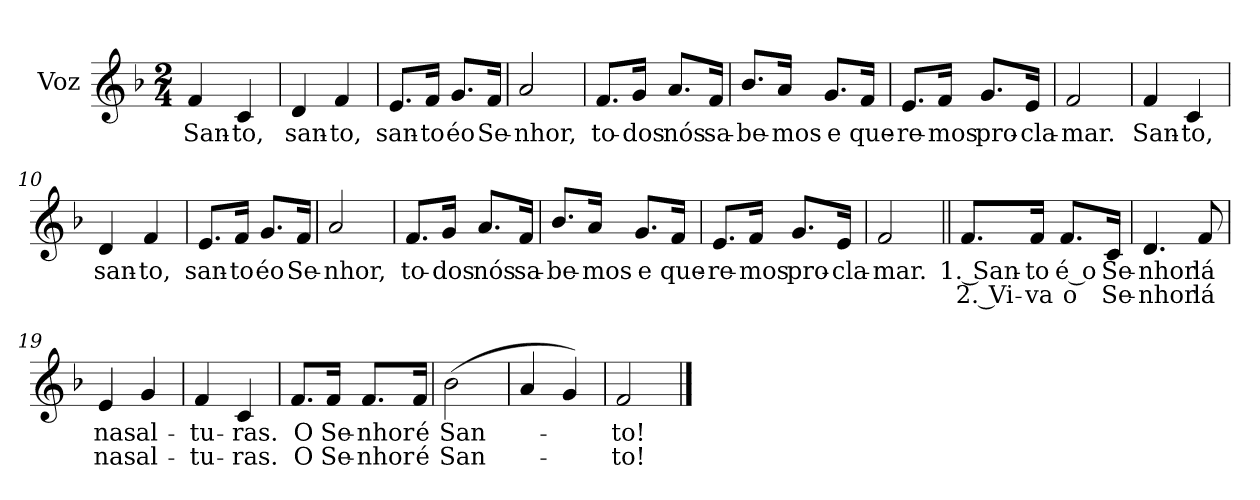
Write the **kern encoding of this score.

**kern	**text	**text
*part1	*part1	*part1
*staff1	*staff1	*staff1
*I"Voz	*	*
*I'Vo.	*	*
*clefG2	*	*
*k[b-]	*	*
*M2/4	*	*
*MM100	*	*
=1	=1	=1
!	!LO:LY:b	!
4f/	San-	.
!	!LO:LY:b	!
4c/	-to,	.
=2	=2	=2
!	!LO:LY:b	!
4d/	san-	.
!	!LO:LY:b	!
4f/	-to,	.
=3	=3	=3
!	!LO:LY:b	!
8.e/L	san-	.
!	!LO:LY:b	!
16f/Jk	-to	.
!	!LO:LY:b	!
8.g/L	éo	.
!	!LO:LY:b	!
16f/Jk	Se-	.
=4	=4	=4
!	!LO:LY:b	!
2a/	-nhor,	.
=5	=5	=5
!	!LO:LY:b	!
8.f/L	to-	.
!	!LO:LY:b	!
16g/Jk	-dos	.
!	!LO:LY:b	!
8.a/L	nós	.
!	!LO:LY:b	!
16f/Jk	sa-	.
=6	=6	=6
!	!LO:LY:b	!
8.b-/L	-be-	.
!	!LO:LY:b	!
16a/Jk	-mos	.
!	!LO:LY:b	!
8.g/L	e	.
!	!LO:LY:b	!
16f/Jk	que-	.
!!LO:LB:g=z
=7	=7	=7
!	!LO:LY:b	!
8.e/L	-re-	.
!	!LO:LY:b	!
16f/Jk	-mos	.
!	!LO:LY:b	!
8.g/L	pro-	.
!	!LO:LY:b	!
16e/Jk	-cla-	.
=8	=8	=8
!	!LO:LY:b	!
2f/	-mar.	.
=9	=9	=9
!	!LO:LY:b	!
4f/	San-	.
!	!LO:LY:b	!
4c/	-to,	.
=10	=10	=10
!	!LO:LY:b	!
4d/	san-	.
!	!LO:LY:b	!
4f/	-to,	.
=11	=11	=11
!	!LO:LY:b	!
8.e/L	san-	.
!	!LO:LY:b	!
16f/Jk	-to	.
!	!LO:LY:b	!
8.g/L	éo	.
!	!LO:LY:b	!
16f/Jk	Se-	.
=12	=12	=12
!	!LO:LY:b	!
2a/	-nhor,	.
!!LO:LB:g=z
=13	=13	=13
!	!LO:LY:b	!
8.f/L	to-	.
!	!LO:LY:b	!
16g/Jk	-dos	.
!	!LO:LY:b	!
8.a/L	nós	.
!	!LO:LY:b	!
16f/Jk	sa-	.
=14	=14	=14
!	!LO:LY:b	!
8.b-/L	-be-	.
!	!LO:LY:b	!
16a/Jk	-mos	.
!	!LO:LY:b	!
8.g/L	e	.
!	!LO:LY:b	!
16f/Jk	que-	.
=15	=15	=15
!	!LO:LY:b	!
8.e/L	-re-	.
!	!LO:LY:b	!
16f/Jk	-mos	.
!	!LO:LY:b	!
8.g/L	pro-	.
!	!LO:LY:b	!
16e/Jk	-cla-	.
=16	=16	=16
!	!LO:LY:b	!
2f/	-mar.	.
!!LO:LB:g=z
=17||	=17||	=17||
!	!LO:LY:b	!LO:LY:b
8.f/L	1. San-	2. Vi-
!	!LO:LY:b	!LO:LY:b
16f/Jk	-to	-va
!	!LO:LY:b	!LO:LY:b
8.f/L	é o	o
!	!LO:LY:b	!LO:LY:b
16c/Jk	Se-	Se-
=18	=18	=18
!	!LO:LY:b	!LO:LY:b
4.d/	-nhor	-nhor
!	!LO:LY:b	!LO:LY:b
8f/	lá	lá
=19	=19	=19
!	!LO:LY:b	!LO:LY:b
4e/	nas	nas
!	!LO:LY:b	!LO:LY:b
4g/	al-	al-
=20	=20	=20
!	!LO:LY:b	!LO:LY:b
4f/	-tu-	-tu-
!	!LO:LY:b	!LO:LY:b
4c/	-ras.	-ras.
=21	=21	=21
!	!LO:LY:b	!LO:LY:b
8.f/L	O	O
!	!LO:LY:b	!LO:LY:b
16f/Jk	Se-	Se-
!	!LO:LY:b	!LO:LY:b
8.f/L	-nhor	-nhor
!	!LO:LY:b	!LO:LY:b
16f/Jk	é	é
=22	=22	=22
!	!LO:LY:b	!LO:LY:b
(>2b-\	San-	San-
=23	=23	=23
4a/	.	.
4g/)	.	.
=24	=24	=24
!	!LO:LY:b	!LO:LY:b
2f/	-to!	-to!
==	==	==
*-	*-	*-
